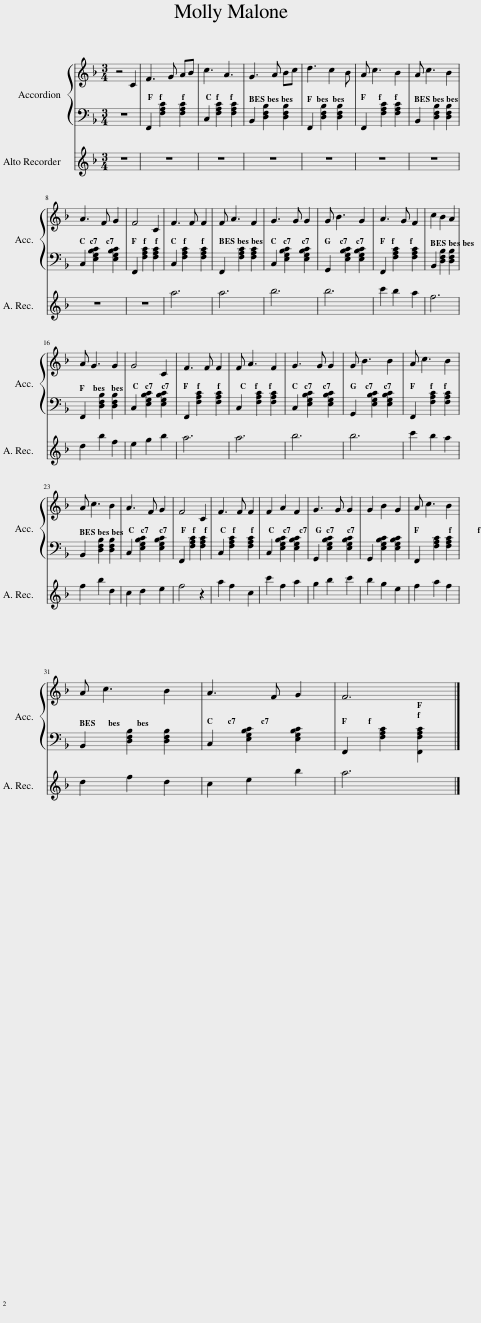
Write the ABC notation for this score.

X:1
%%score { 1 | 2 } 3
L:1/8
M:3/4
I:linebreak $
K:F
V:1 treble
V:2 bass
V:3 treble
V:1
 z4 C2 | F3 G AB | c3 A3 | G3 A Bc | d3 c2 B | %5
 A c3 B2 | A c3 B2 |$ A3 F G2 | F4 C2 | F3 F F2 | %10
 F A3 F2 | G3 G G2 | G B3 G2 | A3 G F2 | c2 B2 A2 |$ %15
 A G3 G2 | G4 C2 | F3 F F2 | F A3 F2 | G3 G G2 | %20
 G B3 B2 | A c3 B2 |$ A c3 B2 | A3 F G2 | F4 C2 | %25
 F3 F F2 | F2 A2 F2 | G3 G G2 | G2 B2 G2 | A c3 B2 |$ %30
 A c3 B2 | A3 F G2 | F6 |] %33
V:2
 z6 | F,,2 [F,A,C]2 [F,A,C]2 | C,2 [F,A,C]2 [F,A,C]2 | B,,2 [D,F,B,]2 [D,F,B,]2 | F,,2 [D,F,B,]2 [D,F,B,]2 | %5
 F,,2 [F,A,C]2 [F,A,C]2 | B,,2 [D,F,B,]2 [D,F,B,]2 |$ C,2 [E,G,B,C]2 [E,G,B,C]2 | F,,2 [F,A,C]2 [F,A,C]2 | C,2 [F,A,C]2 [F,A,C]2 | %10
 F,,2 [F,A,C]2 [F,A,C]2 | C,2 [E,G,B,C]2 [E,G,B,C]2 | G,,2 [E,G,B,C]2 [E,G,B,C]2 | F,,2 [F,A,C]2 [F,A,C]2 | B,,2 [D,F,B,]2 [D,F,B,]2 |$ %15
 F,,2 [D,F,B,]2 [D,F,B,]2 | C,2 [E,G,B,C]2 [E,G,B,C]2 | F,,2 [F,A,C]2 [F,A,C]2 | C,2 [F,A,C]2 [F,A,C]2 | C,2 [E,G,B,C]2 [E,G,B,C]2 | %20
 G,,2 [E,G,B,C]2 [E,G,B,C]2 | F,,2 [F,A,C]2 [F,A,C]2 |$ B,,2 [D,F,B,]2 [D,F,B,]2 | C,2 [E,G,B,C]2 [E,G,B,C]2 | F,,2 [F,A,C]2 [F,A,C]2 | %25
 C,2 [F,A,C]2 [F,A,C]2 | C,2 [E,G,B,C]2 [E,G,B,C]2 | G,,2 [E,G,B,C]2 [E,G,B,C]2 | G,,2 [E,G,B,C]2 [E,G,B,C]2 | F,,2 [F,A,C]2 [F,A,C]2 |$ %30
 B,,2 [D,F,B,]2 [D,F,B,]2 | C,2 [E,G,B,C]2 [E,G,B,C]2 | F,,2 [F,A,C]2 [F,,F,A,C]2 |] %33
V:3
 z6 | z6 | z6 | z6 | z6 | %5
 z6 | z6 |$ z6 | z6 | a6 | %10
 a6 | b6 | b6 | c'2 b2 a2 | f6 |$ %15
 d2 b2 f2 | e2 g2 b2 | a6 | a6 | b6 | %20
 b6 | c'2 b2 a2 |$ f2 b2 d2 | c2 d2 e2 | f4 z2 | %25
 a2 f2 c2 | c'2 f2 a2 | g2 b2 c'2 | b2 g2 e2 | f2 a2 f2 |$ %30
 d2 f2 d2 | c2 e2 b2 | a6 |] %33
